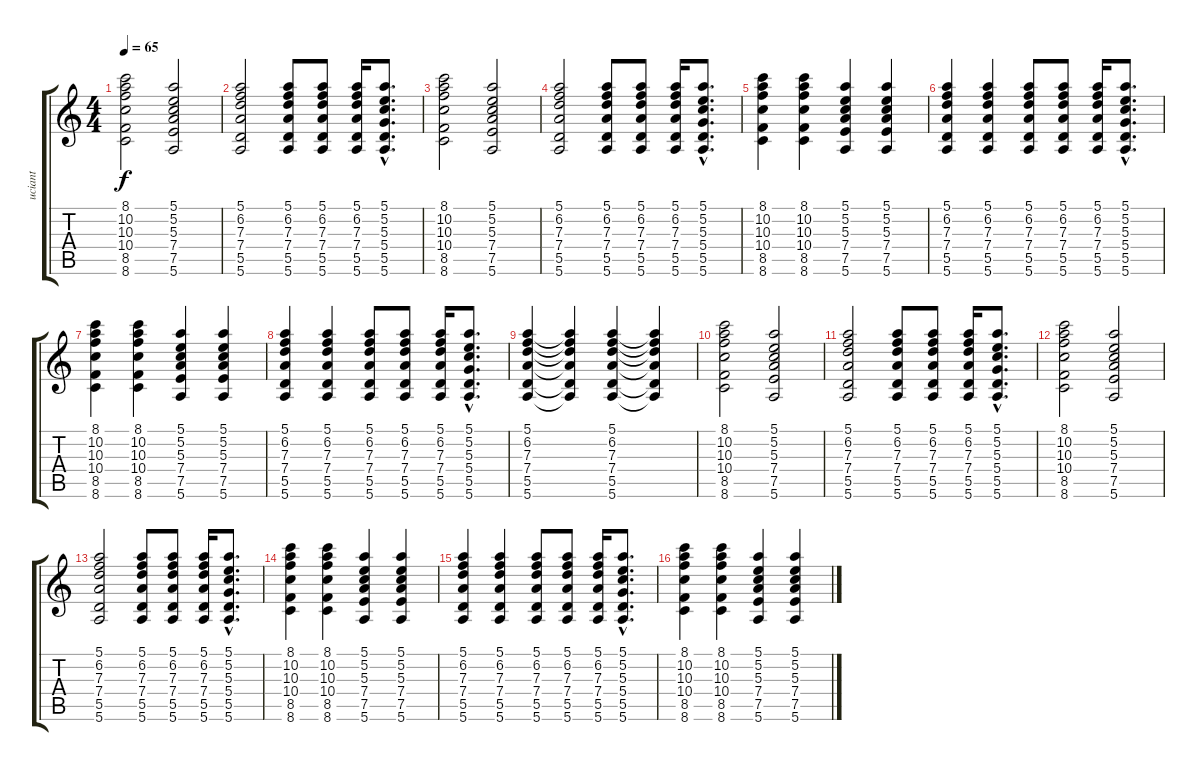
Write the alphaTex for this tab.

\track ("uciante" "uciant") {instrument distortionguitar}
\staff {score tabs}
\tuning (E4 B3 G3 D3 A2 E2) {hide}
\ts (4 4)
\tempo 65
\clef g2
\ks c
(8.1 10.2 10.3 10.4 8.5 8.6).2{dy f instrument distortionguitar} (5.1 5.2 5.3 7.4 7.5 5.6).2 |
(5.1 6.2 7.3 7.4 5.5 5.6).2 (5.1 6.2 7.3 7.4 5.5 5.6).8 (5.1 6.2 7.3 7.4 5.5 5.6).8 (5.1 6.2 7.3 7.4 5.5 5.6).16 (5.1{hac} 5.2{hac} 5.3{hac} 5.4{hac} 5.5{hac} 5.6{hac}).8{d} |
(8.1 10.2 10.3 10.4 8.5 8.6).2 (5.1 5.2 5.3 7.4 7.5 5.6).2 |
(5.1 6.2 7.3 7.4 5.5 5.6).2 (5.1 6.2 7.3 7.4 5.5 5.6).8 (5.1 6.2 7.3 7.4 5.5 5.6).8 (5.1 6.2 7.3 7.4 5.5 5.6).16 (5.1{hac} 5.2{hac} 5.3{hac} 5.4{hac} 5.5{hac} 5.6{hac}).8{d} |
(8.1 10.2 10.3 10.4 8.5 8.6).4 (8.1 10.2 10.3 10.4 8.5 8.6).4 (5.1 5.2 5.3 7.4 7.5 5.6).4 (5.1 5.2 5.3 7.4 7.5 5.6).4 |
(5.1 6.2 7.3 7.4 5.5 5.6).4 (5.1 6.2 7.3 7.4 5.5 5.6).4 (5.1 6.2 7.3 7.4 5.5 5.6).8 (5.1 6.2 7.3 7.4 5.5 5.6).8 (5.1 6.2 7.3 7.4 5.5 5.6).16 (5.1{hac} 5.2{hac} 5.3{hac} 5.4{hac} 5.5{hac} 5.6{hac}).8{d} |
(8.1 10.2 10.3 10.4 8.5 8.6).4 (8.1 10.2 10.3 10.4 8.5 8.6).4 (5.1 5.2 5.3 7.4 7.5 5.6).4 (5.1 5.2 5.3 7.4 7.5 5.6).4 |
(5.1 6.2 7.3 7.4 5.5 5.6).4 (5.1 6.2 7.3 7.4 5.5 5.6).4 (5.1 6.2 7.3 7.4 5.5 5.6).8 (5.1 6.2 7.3 7.4 5.5 5.6).8 (5.1 6.2 7.3 7.4 5.5 5.6).16 (5.1{hac} 5.2{hac} 5.3{hac} 5.4{hac} 5.5{hac} 5.6{hac}).8{d} |
(5.1 6.2 7.3 7.4 5.5 5.6).4 (5.1{t} 6.2{t} 7.3{t} 7.4{t} 5.5{t} 5.6{t}).4 (5.1 6.2 7.3 7.4 5.5 5.6).4 (5.1{t} 6.2{t} 7.3{t} 7.4{t} 5.5{t} 5.6{t}).4 |
(8.1 10.2 10.3 10.4 8.5 8.6).2 (5.1 5.2 5.3 7.4 7.5 5.6).2 |
(5.1 6.2 7.3 7.4 5.5 5.6).2 (5.1 6.2 7.3 7.4 5.5 5.6).8 (5.1 6.2 7.3 7.4 5.5 5.6).8 (5.1 6.2 7.3 7.4 5.5 5.6).16 (5.1{hac} 5.2{hac} 5.3{hac} 5.4{hac} 5.5{hac} 5.6{hac}).8{d} |
(8.1 10.2 10.3 10.4 8.5 8.6).2 (5.1 5.2 5.3 7.4 7.5 5.6).2 |
(5.1 6.2 7.3 7.4 5.5 5.6).2 (5.1 6.2 7.3 7.4 5.5 5.6).8 (5.1 6.2 7.3 7.4 5.5 5.6).8 (5.1 6.2 7.3 7.4 5.5 5.6).16 (5.1{hac} 5.2{hac} 5.3{hac} 5.4{hac} 5.5{hac} 5.6{hac}).8{d} |
(8.1 10.2 10.3 10.4 8.5 8.6).4 (8.1 10.2 10.3 10.4 8.5 8.6).4 (5.1 5.2 5.3 7.4 7.5 5.6).4 (5.1 5.2 5.3 7.4 7.5 5.6).4 |
(5.1 6.2 7.3 7.4 5.5 5.6).4 (5.1 6.2 7.3 7.4 5.5 5.6).4 (5.1 6.2 7.3 7.4 5.5 5.6).8 (5.1 6.2 7.3 7.4 5.5 5.6).8 (5.1 6.2 7.3 7.4 5.5 5.6).16 (5.1{hac} 5.2{hac} 5.3{hac} 5.4{hac} 5.5{hac} 5.6{hac}).8{d} |
(8.1 10.2 10.3 10.4 8.5 8.6).4 (8.1 10.2 10.3 10.4 8.5 8.6).4 (5.1 5.2 5.3 7.4 7.5 5.6).4 (5.1 5.2 5.3 7.4 7.5 5.6).4
